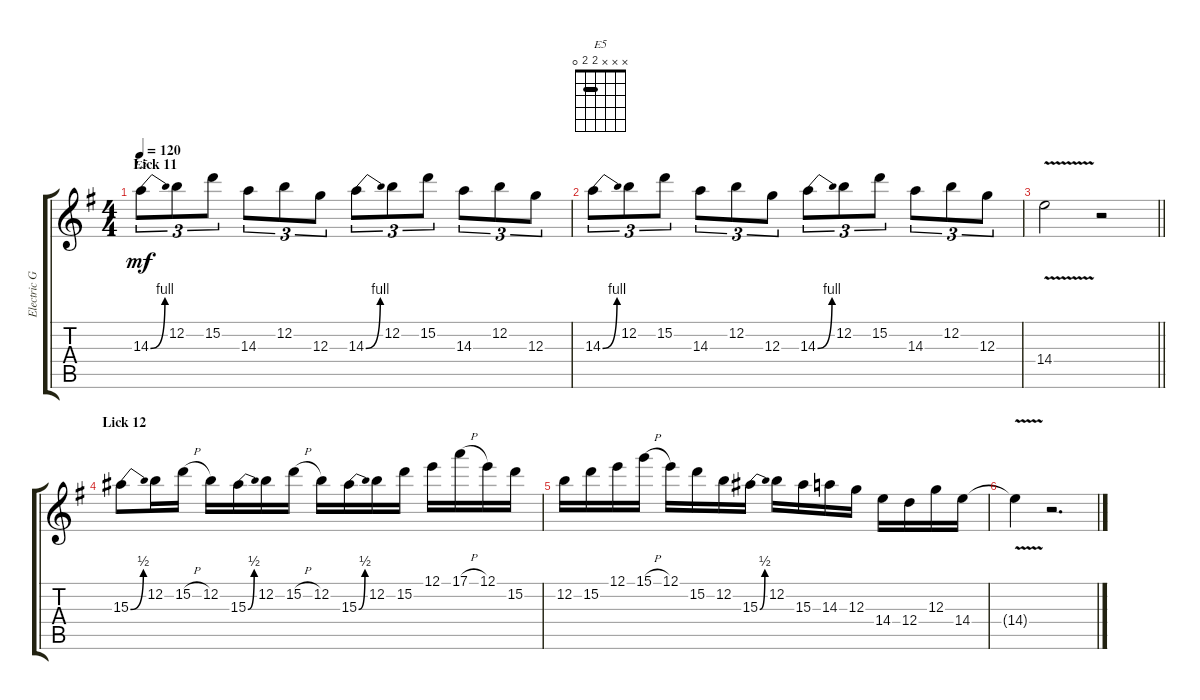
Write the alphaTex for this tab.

\track ("Electric Guitar" "Electric G") {instrument overdrivenguitar}
\staff {score tabs}
\tuning (E4 B3 G3 D3 A2 E2) {hide}
\chord ("E5" x x x 2 2 0) {barre 2}
\ts (4 4)
\section ("" "Lick 11")
\tempo 120
\clef g2
\ks eminor
14.3{be (bend 0 0 60 4)}.8{tu (3 2) ch "E5" dy mf} 12.2.8{tu (3 2)} 15.2.8{tu (3 2)} 14.3.8{tu (3 2)} 12.2.8{tu (3 2)} 12.3.8{tu (3 2)} 14.3{be (bend 0 0 60 4)}.8{tu (3 2)} 12.2.8{tu (3 2)} 15.2.8{tu (3 2)} 14.3.8{tu (3 2)} 12.2.8{tu (3 2)} 12.3.8{tu (3 2)} |
14.3{be (bend 0 0 60 4)}.8{tu (3 2)} 12.2.8{tu (3 2)} 15.2.8{tu (3 2)} 14.3.8{tu (3 2)} 12.2.8{tu (3 2)} 12.3.8{tu (3 2)} 14.3{be (bend 0 0 60 4)}.8{tu (3 2)} 12.2.8{tu (3 2)} 15.2.8{tu (3 2)} 14.3.8{tu (3 2)} 12.2.8{tu (3 2)} 12.3.8{tu (3 2)} |
\barLineRight lightlight
14.4{v}.2 r.2 |
\section ("" "Lick 12")
15.3{be (bend 0 0 60 2)}.8 12.2.16 15.2{h}.16 12.2.16 15.3{be (bend 0 0 60 2)}.16 12.2.16 15.2{h}.16 12.2.16 15.3{be (bend 0 0 60 2)}.16 12.2.16 15.2.16 12.1.16 17.1{h}.16 12.1.16 15.2.16 |
12.2.16 15.2.16 12.1.16 15.1{h}.16 12.1.16 15.2.16 12.2.16 15.3{be (bend 0 0 60 2)}.16 12.2.16 15.3.16 14.3.16 12.3.16 14.4.16 12.4.16 12.3.16 14.4.16 |
14.4{v t}.4 r.2{d}
